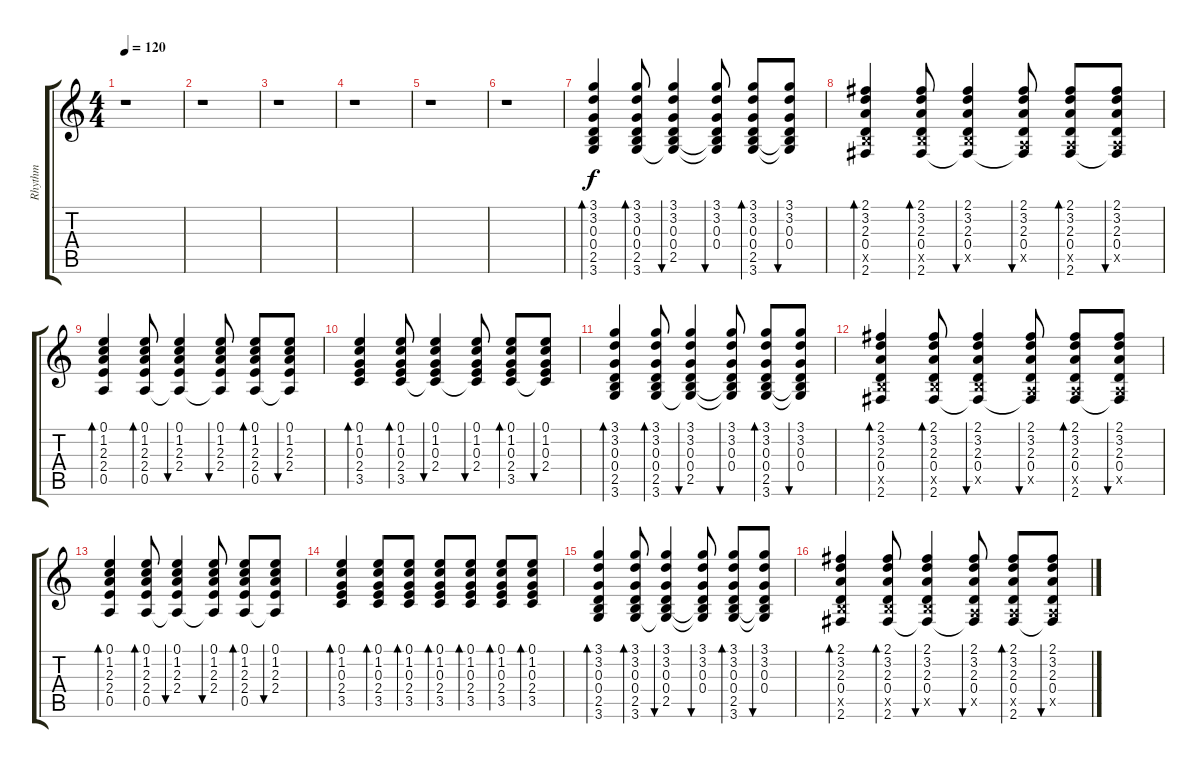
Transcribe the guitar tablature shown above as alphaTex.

\track ("Rhythm" "Rhythm") {instrument overdrivenguitar}
\staff {score tabs}
\tuning (E4 B3 G3 D3 A2 E2) {hide}
\ts (4 4)
\tempo 120
\clef g2
\ks c
r.1{dy f} |
r.1 |
r.1 |
r.1 |
r.1 |
r.1 |
(3.1 3.2 0.3 0.4 2.5 3.6).4{bd 30} (3.1 3.2 0.3 0.4 2.5 3.6).8{bd 30} (3.1 3.2 0.3 0.4 2.5 3.6{t}).4{bu 30} (3.1 3.2 0.3 0.4 2.5{t} 3.6{t}).8{bu 30} (3.1 3.2 0.3 0.4 2.5 3.6).8{bd 30} (3.1 3.2 0.3 0.4 2.5{t} 3.6{t}).8{bu 30} |
(2.1 3.2 2.3 0.4 2.5{x} 2.6).4{bd 30} (2.1 3.2 2.3 0.4 2.5{x} 2.6).8{bd 30} (2.1 3.2 2.3 0.4 2.5{x} 2.6{t}).4{bu 30} (2.1 3.2 2.3 0.4 0.5{x} 2.6{t}).8{bu 30} (2.1 3.2 2.3 0.4 0.5{x} 2.6).8{bd 30} (2.1 3.2 2.3 0.4 0.5{x} 2.6{t}).8{bu 30} |
(0.1 1.2 2.3 2.4 0.5).4{bd 30} (0.1 1.2 2.3 2.4 0.5).8{bd 30} (0.1 1.2 2.3 2.4 0.5{t}).4{bu 30} (0.1 1.2 2.3 2.4 0.5{t}).8{bu 30} (0.1 1.2 2.3 2.4 0.5).8{bd 30} (0.1 1.2 2.3 2.4 0.5{t}).8{bu 30} |
(0.1 1.2 0.3 2.4 3.5).4{bd 30} (0.1 1.2 0.3 2.4 3.5).8{bd 30} (0.1 1.2 0.3 2.4 3.5{t}).4{bu 30} (0.1 1.2 0.3 2.4 3.5{t}).8{bu 30} (0.1 1.2 0.3 2.4 3.5).8{bd 30} (0.1 1.2 0.3 2.4 3.5{t}).8{bu 30} |
(3.1 3.2 0.3 0.4 2.5 3.6).4{bd 30} (3.1 3.2 0.3 0.4 2.5 3.6).8{bd 30} (3.1 3.2 0.3 0.4 2.5 3.6{t}).4{bu 30} (3.1 3.2 0.3 0.4 2.5{t} 3.6{t}).8{bu 30} (3.1 3.2 0.3 0.4 2.5 3.6).8{bd 30} (3.1 3.2 0.3 0.4 2.5{t} 3.6{t}).8{bu 30} |
(2.1 3.2 2.3 0.4 2.5{x} 2.6).4{bd 30} (2.1 3.2 2.3 0.4 2.5{x} 2.6).8{bd 30} (2.1 3.2 2.3 0.4 2.5{x} 2.6{t}).4{bu 30} (2.1 3.2 2.3 0.4 0.5{x} 2.6{t}).8{bu 30} (2.1 3.2 2.3 0.4 0.5{x} 2.6).8{bd 30} (2.1 3.2 2.3 0.4 0.5{x} 2.6{t}).8{bu 30} |
(0.1 1.2 2.3 2.4 0.5).4{bd 30} (0.1 1.2 2.3 2.4 0.5).8{bd 30} (0.1 1.2 2.3 2.4 0.5{t}).4{bu 30} (0.1 1.2 2.3 2.4 0.5{t}).8{bu 30} (0.1 1.2 2.3 2.4 0.5).8{bd 30} (0.1 1.2 2.3 2.4 0.5{t}).8{bu 30} |
(0.1 1.2 0.3 2.4 3.5).4{bd 30} (0.1 1.2 0.3 2.4 3.5).8{bd 30} (0.1 1.2 0.3 2.4 3.5).8{bd 30} (0.1 1.2 0.3 2.4 3.5).8{bd 30} (0.1 1.2 0.3 2.4 3.5).8{bd 30} (0.1 1.2 0.3 2.4 3.5).8{bd 30} (0.1 1.2 0.3 2.4 3.5).8{bd 30} |
(3.1 3.2 0.3 0.4 2.5 3.6).4{bd 30} (3.1 3.2 0.3 0.4 2.5 3.6).8{bd 30} (3.1 3.2 0.3 0.4 2.5 3.6{t}).4{bu 30} (3.1 3.2 0.3 0.4 2.5{t} 3.6{t}).8{bu 30} (3.1 3.2 0.3 0.4 2.5 3.6).8{bd 30} (3.1 3.2 0.3 0.4 2.5{t} 3.6{t}).8{bu 30} |
(2.1 3.2 2.3 0.4 2.5{x} 2.6).4{bd 30} (2.1 3.2 2.3 0.4 2.5{x} 2.6).8{bd 30} (2.1 3.2 2.3 0.4 2.5{x} 2.6{t}).4{bu 30} (2.1 3.2 2.3 0.4 0.5{x} 2.6{t}).8{bu 30} (2.1 3.2 2.3 0.4 0.5{x} 2.6).8{bd 30} (2.1 3.2 2.3 0.4 0.5{x} 2.6{t}).8{bu 30}
